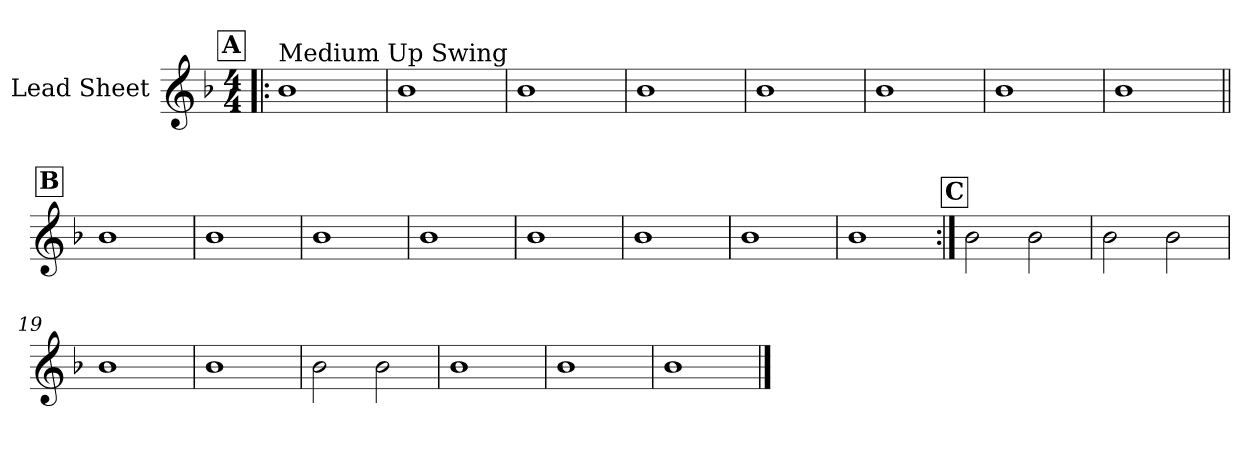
**kern
*part1
*staff1
*I"Lead Sheet
*clefG2
*k[b-]
*F:
*M4/4
!!LO:REH:place=s1:a:fs=14:t=A
=1!|:
!LO:TX:a:t=Medium Up Swing
1b-
=2
1b-
=3
1b-
=4
1b-
!!LO:LB:g=z
=5
1b-
=6
1b-
=7
1b-
=8
1b-
!!LO:LB:g=z
!!LO:REH:place=s1:a:fs=14:t=B
=9||
1b-
=10
1b-
=11
1b-
=12
1b-
!!LO:LB:g=z
=13
1b-
=14
1b-
=15
1b-
=16
1b-
!!LO:LB:g=z
!!LO:REH:place=s1:a:fs=14:t=C
=17:|!
2b-\
2b-\
=18
2b-\
2b-\
=19
1b-
=20
1b-
!!LO:LB:g=z
=21
2b-\
2b-\
=22
1b-
=23
1b-
=24
1b-
==
*-
